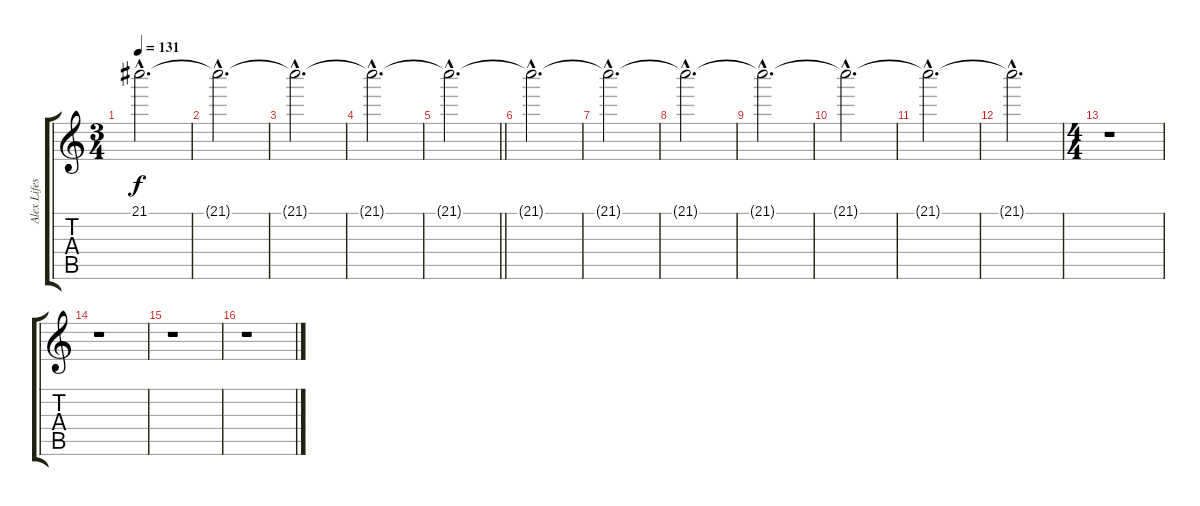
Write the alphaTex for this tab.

\track ("Alex Lifeson - Solo" "Alex Lifes") {instrument overdrivenguitar}
\staff {score tabs}
\tuning (E4 B3 G3 D3 A2 E2) {hide}
\ts (3 4)
\tempo 131
\clef g2
\ks c
21.1{hac t}.2{d dy f} |
21.1{hac t}.2{d} |
21.1{hac t}.2{d} |
21.1{hac t}.2{d} |
\barLineRight lightlight
21.1{hac t}.2{d} |
21.1{hac t}.2{d} |
21.1{hac t}.2{d} |
21.1{hac t}.2{d volume 0} |
21.1{hac t}.2{d} |
21.1{hac t}.2{d} |
21.1{hac t}.2{d} |
21.1{hac t}.2{d} |
\ts (4 4)
r.1 |
r.1 |
r.1 |
r.1
